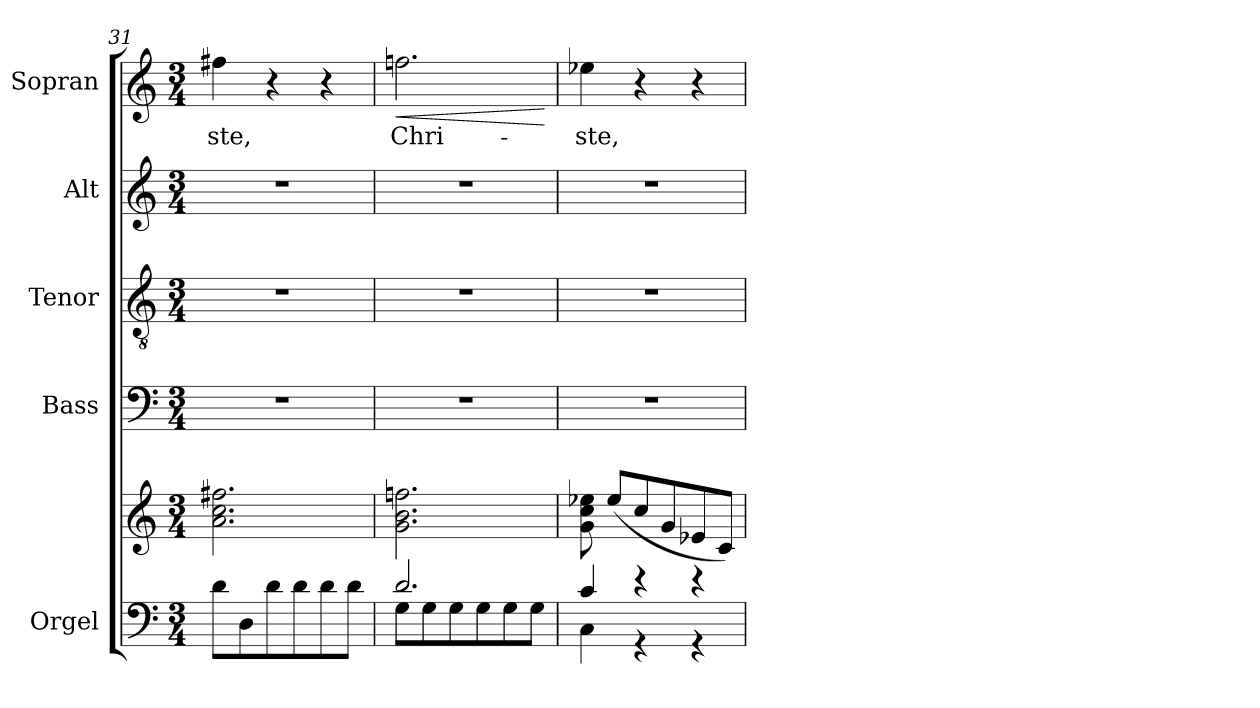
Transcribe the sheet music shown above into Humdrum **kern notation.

**kern	**kern	**kern	**kern	**kern	**kern	**text	**dynam
*part5	*part5	*part4	*part3	*part2	*part1	*part1	*part1
*staff6	*staff5	*staff4	*staff3	*staff2	*staff1	*staff1	*staff1
*I"Orgel	*	*I"Bass	*I"Tenor	*I"Alt	*I"Sopran	*	*
*I'Org.	*	*I'B.	*I'T.	*I'A.	*I'S.	*	*
*clefF4	*clefG2	*clefF4	*clefGv2	*clefG2	*clefG2	*	*
*k[]	*k[]	*k[]	*k[]	*k[]	*k[]	*	*
*C:	*C:	*C:	*C:	*C:	*C:	*	*
*M3/4	*M3/4	*M3/4	*M3/4	*M3/4	*M3/4	*	*
=31	=31	=31	=31	=31	=31	=31	=31
!	!	!	!	!	!	!LO:LY:b	!
8d\L	2.a\ 2.cc\ 2.ff#X\	2.r	2.r	2.r	4ff#X\	-ste,	.
8D\	.	.	.	.	.	.	.
8d\	.	.	.	.	4r	.	.
8d\	.	.	.	.	.	.	.
8d\	.	.	.	.	4r	.	.
8d\J	.	.	.	.	.	.	.
=32	=32	=32	=32	=32	=32	=32	=32
*^	*	*	*	*	*	*	*
!	!	!	!	!	!	!	!LO:LY:b	!LO:HP:b
2.d/	8G\L	2.g\ 2.b\ 2.ffn\	2.r	2.r	2.r	2.ffn\	Chri-	<
.	8G\	.	.	.	.	.	.	.
.	8G\	.	.	.	.	.	.	.
.	8G\	.	.	.	.	.	.	.
.	8G\	.	.	.	.	.	.	.
.	8G\J	.	.	.	.	.	.	.
*v	*v	*	*	*	*	*	*	*
.	.	.	.	.	.	.	[
=33	=33	=33	=33	=33	=33	=33	=33
*^	*	*	*	*	*	*	*
!	!	!	!	!	!	!	!LO:LY:b	!
4c/	4C\	8g\ 8cc\ 8ee-X\	2.r	2.r	2.r	4ee-X\	-ste,	.
.	.	(<8ee-/L	.	.	.	.	.	.
4r	4r	8cc/	.	.	.	4r	.	.
.	.	8g/	.	.	.	.	.	.
4r	4r	8e-X/	.	.	.	4r	.	.
.	.	8c/J)	.	.	.	.	.	.
*v	*v	*	*	*	*	*	*	*
=	=	=	=	=	=	=	=
*-	*-	*-	*-	*-	*-	*-	*-
